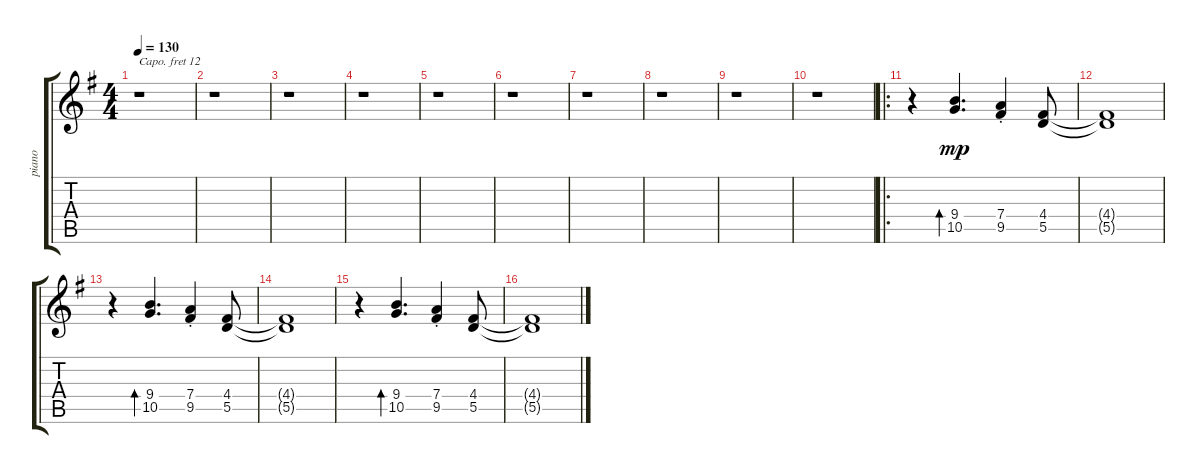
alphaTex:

\track ("piano" "piano") {instrument electricpiano1}
\staff {score tabs}
\capo 12
\tuning (E4 B3 G3 D3 A2 E2) {hide}
\ts (4 4)
\tempo 130
\clef g2
\ks g
r.1{dy f} |
r.1 |
r.1 |
r.1 |
r.1 |
r.1 |
r.1 |
r.1 |
r.1 |
r.1 |
\ro
r.4 (9.4 10.5).4{d bd 30 dy mp} (7.4{st} 9.5{st}).4 (4.4 5.5).8 |
(4.4{t} 5.5{t}).1 |
r.4 (9.4 10.5).4{d bd 30} (7.4{st} 9.5{st}).4 (4.4 5.5).8 |
(4.4{t} 5.5{t}).1 |
r.4 (9.4 10.5).4{d bd 30} (7.4{st} 9.5{st}).4 (4.4 5.5).8 |
(4.4{t} 5.5{t}).1
